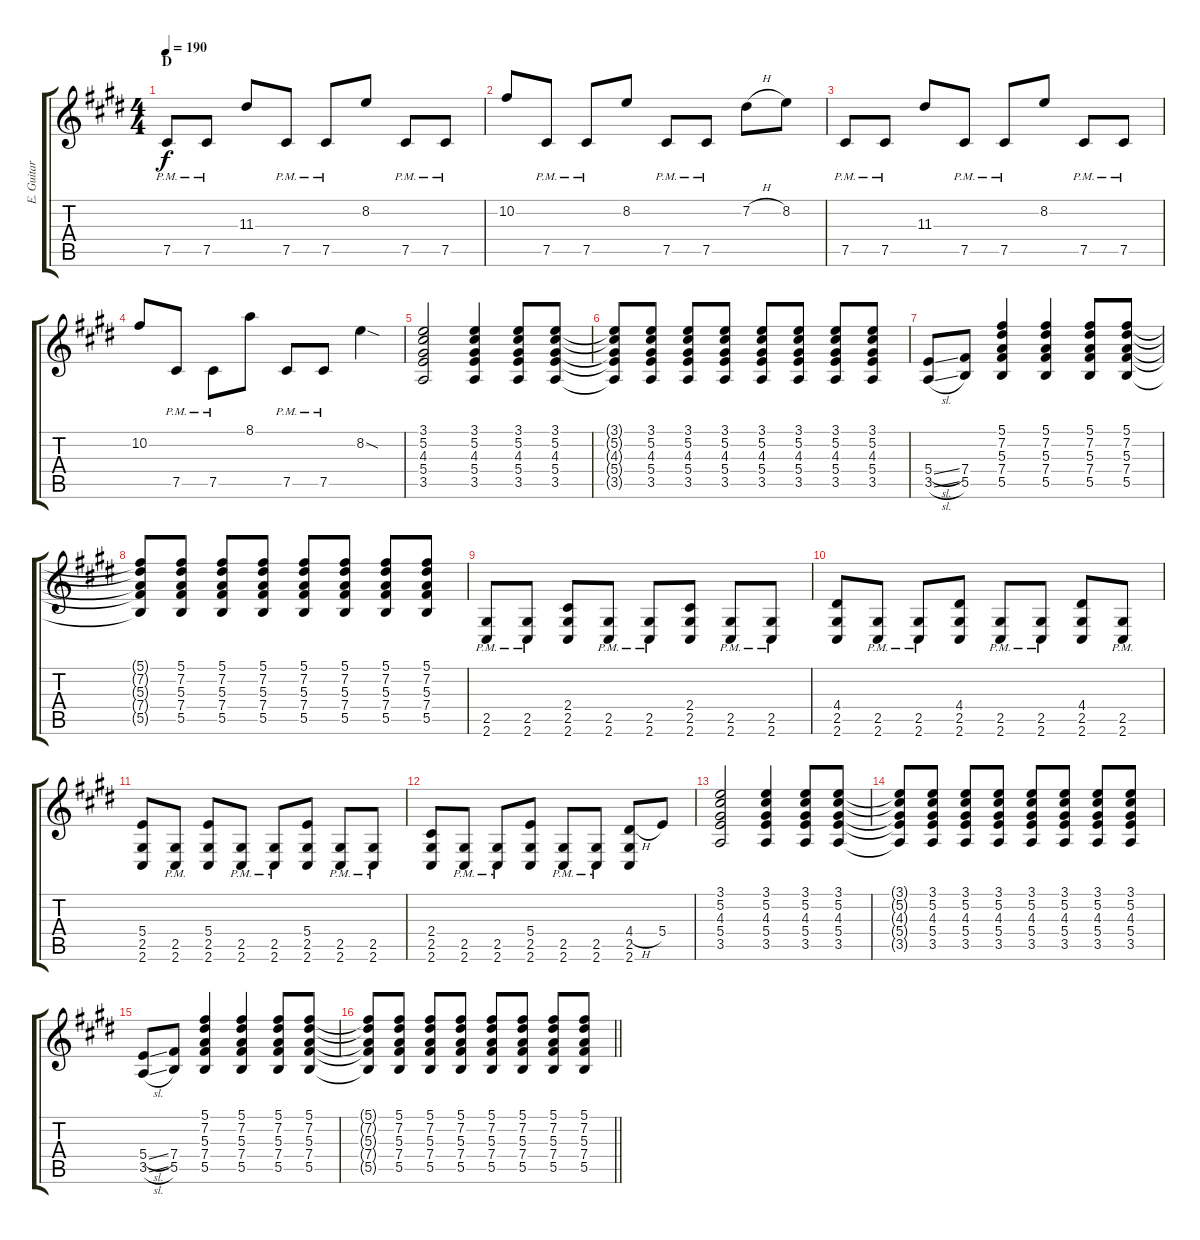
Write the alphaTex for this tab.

\track ("E. Guitar III" "E. Guitar ") {instrument overdrivenguitar}
\staff {score tabs}
\tuning (Db4 Ab3 E3 B2 Gb2 B1) {hide}
\ts (4 4)
\section ("" "D")
\tempo 190
\clef g2
\ks e
7.5{pm}.8{dy f} 7.5{pm}.8 11.3.8 7.5{pm}.8 7.5{pm}.8 8.2.8 7.5{pm}.8 7.5{pm}.8 |
10.2.8 7.5{pm}.8 7.5{pm}.8 8.2.8 7.5{pm}.8 7.5{pm}.8 7.2{h}.8 8.2.8 |
7.5{pm}.8 7.5{pm}.8 11.3.8 7.5{pm}.8 7.5{pm}.8 8.2.8 7.5{pm}.8 7.5{pm}.8 |
10.2.8 7.5{pm}.8 7.5{pm}.8 8.1.8 7.5{pm}.8 7.5{pm}.8 8.2{sod}.4 |
(3.1 5.2 4.3 5.4 3.5).2 (3.1 5.2 4.3 5.4 3.5).4 (3.1 5.2 4.3 5.4 3.5).8 (3.1 5.2 4.3 5.4 3.5).8 |
(3.1{t} 5.2{t} 4.3{t} 5.4{t} 3.5{t}).8 (3.1 5.2 4.3 5.4 3.5).8 (3.1 5.2 4.3 5.4 3.5).8 (3.1 5.2 4.3 5.4 3.5).8 (3.1 5.2 4.3 5.4 3.5).8 (3.1 5.2 4.3 5.4 3.5).8 (3.1 5.2 4.3 5.4 3.5).8 (3.1 5.2 4.3 5.4 3.5).8 |
(5.4{sl} 3.5{sl}).8 (7.4 5.5).8 (5.1 7.2 5.3 7.4 5.5).4 (5.1 7.2 5.3 7.4 5.5).4 (5.1 7.2 5.3 7.4 5.5).8 (5.1 7.2 5.3 7.4 5.5).8 |
(5.1{t} 7.2{t} 5.3{t} 7.4{t} 5.5{t}).8 (5.1 7.2 5.3 7.4 5.5).8 (5.1 7.2 5.3 7.4 5.5).8 (5.1 7.2 5.3 7.4 5.5).8 (5.1 7.2 5.3 7.4 5.5).8 (5.1 7.2 5.3 7.4 5.5).8 (5.1 7.2 5.3 7.4 5.5).8 (5.1 7.2 5.3 7.4 5.5).8 |
(2.5{pm} 2.6{pm}).8 (2.5{pm} 2.6{pm}).8 (2.4 2.5 2.6).8 (2.5{pm} 2.6{pm}).8 (2.5{pm} 2.6{pm}).8 (2.4 2.5 2.6).8 (2.5{pm} 2.6{pm}).8 (2.5{pm} 2.6{pm}).8 |
(4.4 2.5 2.6).8 (2.5{pm} 2.6{pm}).8 (2.5{pm} 2.6{pm}).8 (4.4 2.5 2.6).8 (2.5{pm} 2.6{pm}).8 (2.5{pm} 2.6{pm}).8 (4.4 2.5 2.6).8 (2.5{pm} 2.6{pm}).8 |
(5.4 2.5 2.6).8 (2.5{pm} 2.6{pm}).8 (5.4 2.5 2.6).8 (2.5{pm} 2.6{pm}).8 (2.5{pm} 2.6{pm}).8 (5.4 2.5 2.6).8 (2.5{pm} 2.6{pm}).8 (2.5{pm} 2.6{pm}).8 |
(2.4 2.5 2.6).8 (2.5{pm} 2.6{pm}).8 (2.5{pm} 2.6{pm}).8 (5.4 2.5 2.6).8 (2.5{pm} 2.6{pm}).8 (2.5{pm} 2.6{pm}).8 (4.4{h} 2.5 2.6).8 5.4.8 |
(3.1 5.2 4.3 5.4 3.5).2 (3.1 5.2 4.3 5.4 3.5).4 (3.1 5.2 4.3 5.4 3.5).8 (3.1 5.2 4.3 5.4 3.5).8 |
(3.1{t} 5.2{t} 4.3{t} 5.4{t} 3.5{t}).8 (3.1 5.2 4.3 5.4 3.5).8 (3.1 5.2 4.3 5.4 3.5).8 (3.1 5.2 4.3 5.4 3.5).8 (3.1 5.2 4.3 5.4 3.5).8 (3.1 5.2 4.3 5.4 3.5).8 (3.1 5.2 4.3 5.4 3.5).8 (3.1 5.2 4.3 5.4 3.5).8 |
(5.4{sl} 3.5{sl}).8 (7.4 5.5).8 (5.1 7.2 5.3 7.4 5.5).4 (5.1 7.2 5.3 7.4 5.5).4 (5.1 7.2 5.3 7.4 5.5).8 (5.1 7.2 5.3 7.4 5.5).8 |
\barLineRight lightlight
(5.1{t} 7.2{t} 5.3{t} 7.4{t} 5.5{t}).8 (5.1 7.2 5.3 7.4 5.5).8 (5.1 7.2 5.3 7.4 5.5).8 (5.1 7.2 5.3 7.4 5.5).8 (5.1 7.2 5.3 7.4 5.5).8 (5.1 7.2 5.3 7.4 5.5).8 (5.1 7.2 5.3 7.4 5.5).8 (5.1 7.2 5.3 7.4 5.5).8
